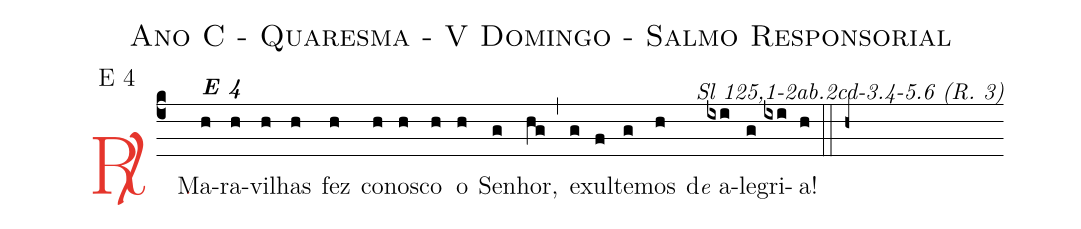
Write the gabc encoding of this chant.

name: Ano C - Quaresma - V Domingo - Salmo Responsorial;
mode: E 4;
commentary: Sl 125,1-2ab.2cd-3.4-5.6 (R. 3);
%%
(c4)


<c><sp>R/</sp>.</c>() Ma<alt>\textbf{E 4}</alt>(h)ra(h)vi(h)lhas(h) fez(h) co(h)nos(h)co(h) o(h) Se(g)nhor,(hg) (,) e(g)xul(f)te(g)mos(h) d<e>e</e> a(ixi)le(g)gri(ixi)a!(h)

(::)

(h+)
